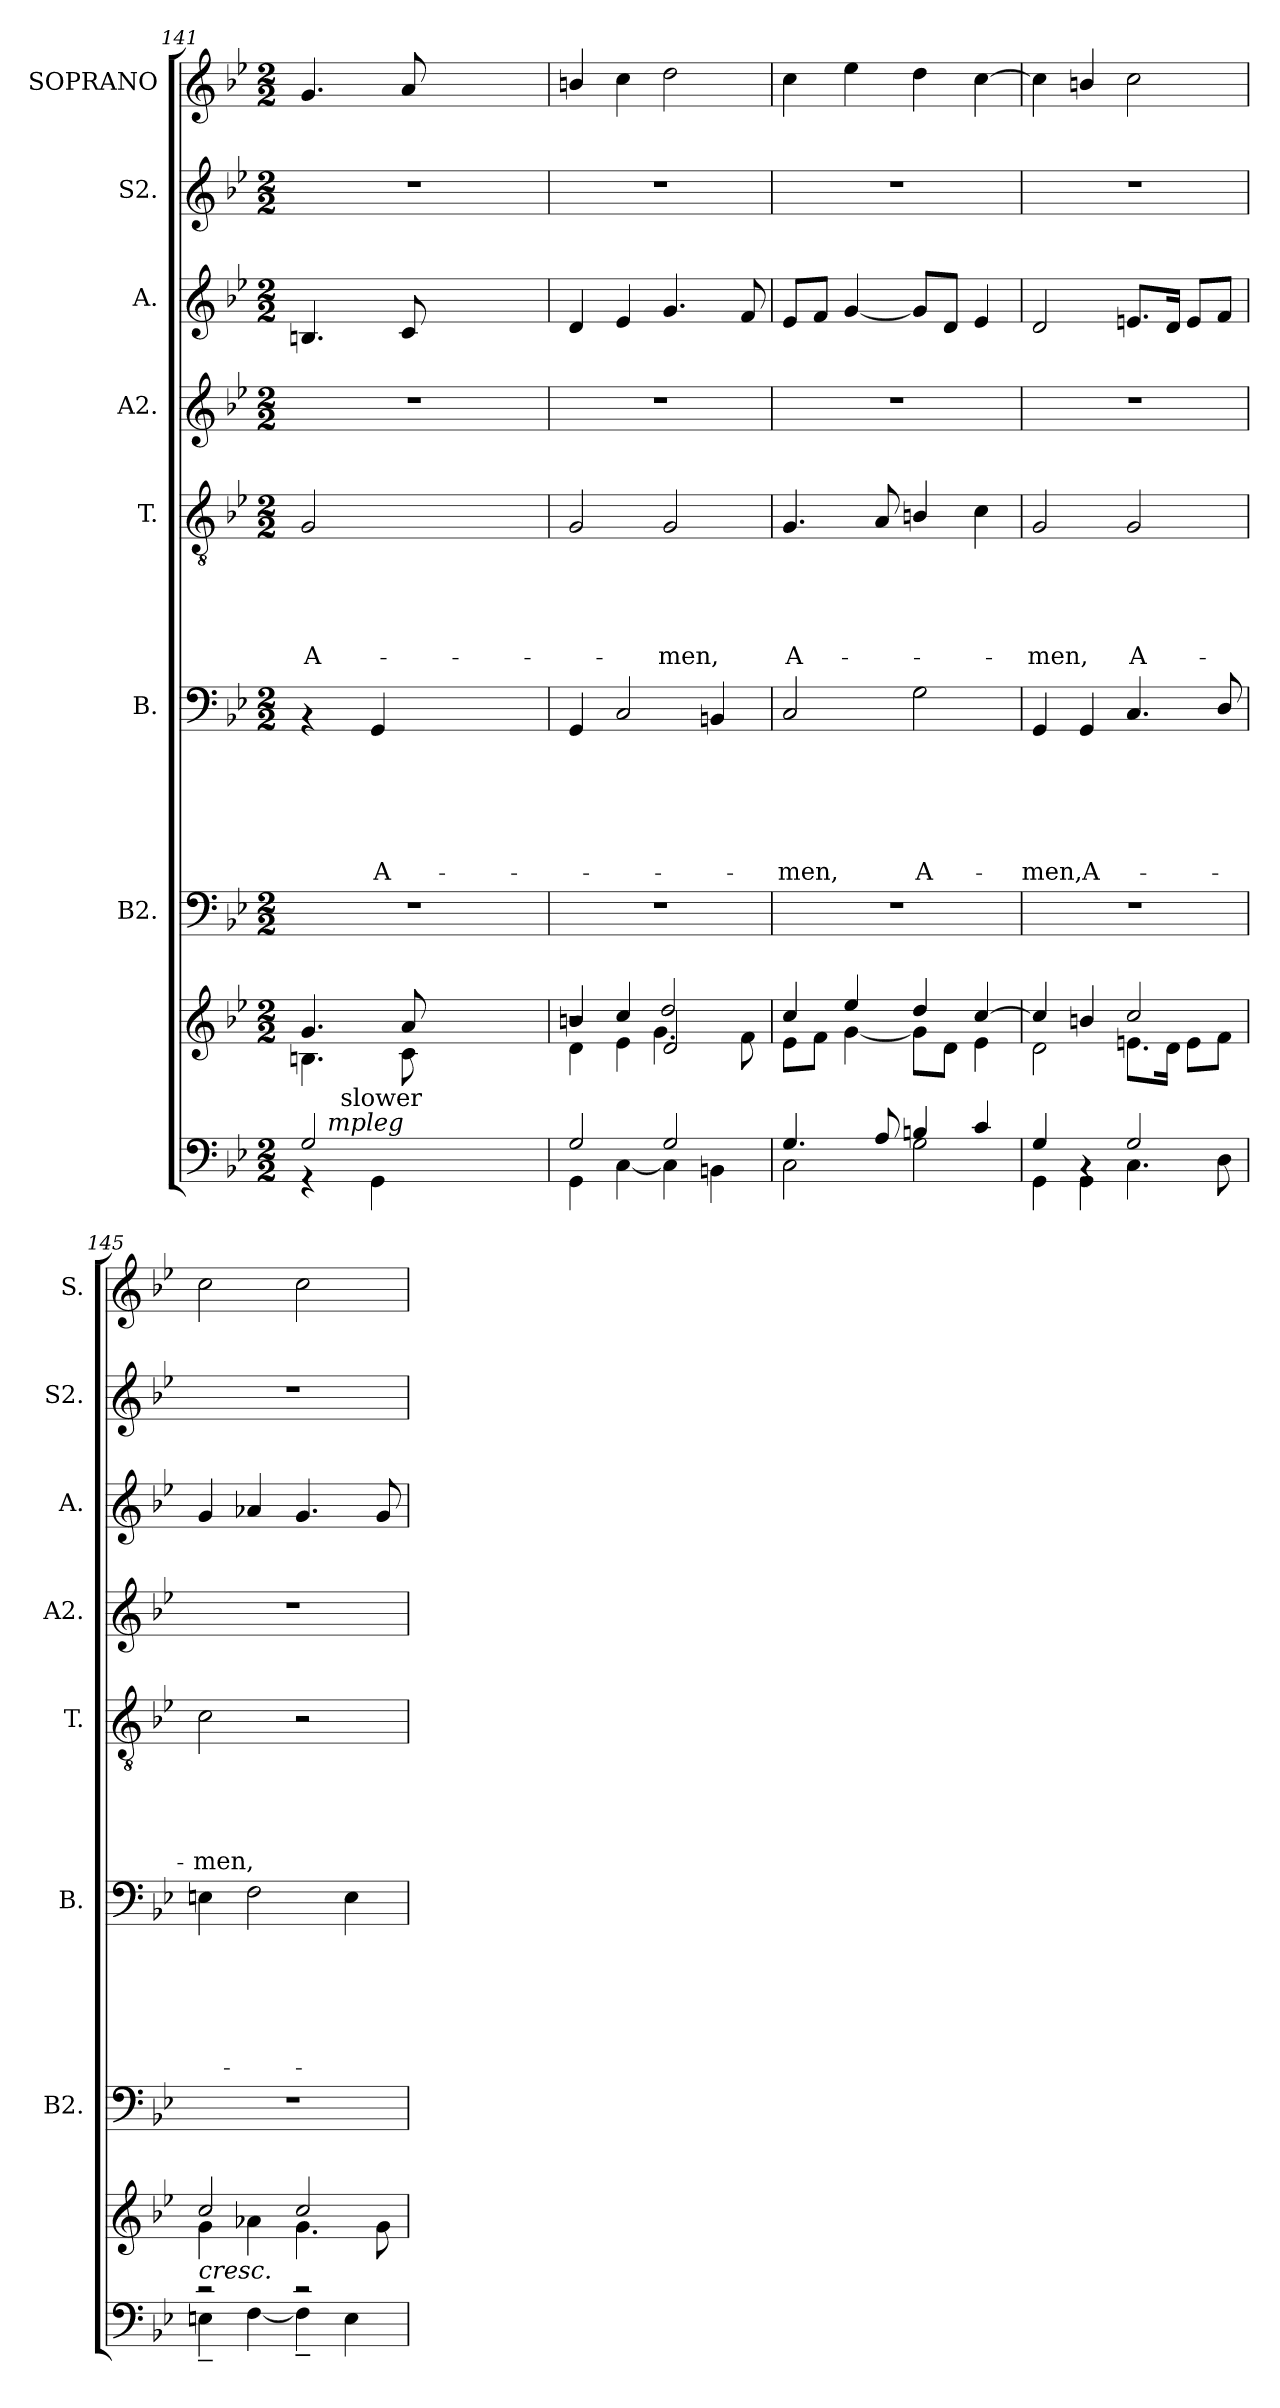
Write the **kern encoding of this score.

**kern	**kern	**kern	**kern	**text	**text	**text	**text	**text	**text	**kern	**text	**text	**text	**text	**text	**kern	**kern	**kern	**kern
*part9	*part8	*part7	*part6	*part6	*part6	*part6	*part6	*part6	*part6	*part5	*part5	*part5	*part5	*part5	*part5	*part4	*part3	*part2	*part1
*staff9	*staff8	*staff7	*staff6	*staff6	*staff6	*staff6	*staff6	*staff6	*staff6	*staff5	*staff5	*staff5	*staff5	*staff5	*staff5	*staff4	*staff3	*staff2	*staff1
*	*	*I"B2.	*I"B.	*	*	*	*	*	*	*I"T.	*	*	*	*	*	*I"A2.	*I"A.	*I"S2.	*I"SOPRANO
*	*	*I'B2.	*I'B.	*	*	*	*	*	*	*I'T.	*	*	*	*	*	*I'A2.	*I'A.	*I'S2.	*I'S.
*clefF4	*clefG2	*clefF4	*clefF4	*	*	*	*	*	*	*clefGv2	*	*	*	*	*	*clefG2	*clefG2	*clefG2	*clefG2
*k[b-e-]	*k[b-e-]	*k[b-e-]	*k[b-e-]	*	*	*	*	*	*	*k[b-e-]	*	*	*	*	*	*k[b-e-]	*k[b-e-]	*k[b-e-]	*k[b-e-]
*B-:	*B-:	*B-:	*B-:	*	*	*	*	*	*	*B-:	*	*	*	*	*	*B-:	*B-:	*B-:	*B-:
*M2/2	*M2/2	*M2/2	*M2/2	*	*	*	*	*	*	*M2/2	*	*	*	*	*	*M2/2	*M2/2	*M2/2	*M2/2
=141	=141	=141	=141	=141	=141	=141	=141	=141	=141	=141	=141	=141	=141	=141	=141	=141	=141	=141	=141
*^	*^	*	*	*	*	*	*	*	*	*	*	*	*	*	*	*	*	*	*
!	!	!	!	!	!	!	!	!	!	!	!	!	!	!	!	!	!LO:LY:b	!	!	!	!
*^	*^	*	*	*	*	*	*	*	*	*	*	*	*	*	*	*	*	*	*	*	*
4rFF	2G/	16.ryy	8ryy	4.g/	4.Bn\	1r	4rAA	.	.	.	.	.	.	2G/	.	.	.	.	A-	1r	4.Bn/	1r	4.g/
!	!	!LO:TX:a:i:t=mpleg	!	!	!	!	!	!	!	!	!	!	!	!	!	!	!	!	!	!	!	!	!
.	.	2ryy	.	.	.	.	.	.	.	.	.	.	.	.	.	.	.	.	.	.	.	.	.
!	!	!	!LO:TX:a:t=slower	!	!	!	!	!	!	!	!	!	!	!	!	!	!	!	!	!	!	!	!
.	.	.	2..ryy	.	.	.	.	.	.	.	.	.	.	.	.	.	.	.	.	.	.	.	.
!	!	!	!	!	!	!	!	!	!	!	!	!	!LO:LY:b	!	!	!	!	!	!	!	!	!	!
4GG\	.	.	.	.	.	.	4GG/	.	.	.	.	.	A-	.	.	.	.	.	.	.	.	.	.
.	.	.	.	8a/	8c\	.	.	.	.	.	.	.	.	.	.	.	.	.	.	.	8c/	.	8a/
2ryy	2ryy	.	.	2ryy	2ryy	.	2ryy	.	.	.	.	.	.	2ryy	.	.	.	.	.	.	2ryy	.	2ryy
.	.	4ryy	.	.	.	.	.	.	.	.	.	.	.	.	.	.	.	.	.	.	.	.	.
.	.	8ryy	.	.	.	.	.	.	.	.	.	.	.	.	.	.	.	.	.	.	.	.	.
.	.	32ryy	.	.	.	.	.	.	.	.	.	.	.	.	.	.	.	.	.	.	.	.	.
*	*v	*v	*v	*	*	*	*	*	*	*	*	*	*	*	*	*	*	*	*	*	*	*	*
!!LO:PB:g=z
=142	=142	=142	=142	=142	=142	=142	=142	=142	=142	=142	=142	=142	=142	=142	=142	=142	=142	=142	=142	=142	=142
*	*	*	*^	*	*	*	*	*	*	*	*	*	*	*	*	*	*	*	*	*	*
2G/	4GG\	4bn/	4d\	2r	1r	4GG/	.	.	.	.	.	.	2G/	.	.	.	.	.	1r	4d/	1r	4bn/
.	[<4C\	4cc/	4e-\	.	.	2C/	.	.	.	.	.	.	.	.	.	.	.	.	.	4e-/	.	4cc\
!	!	!	!	!	!	!	!	!	!	!	!	!	!	!	!	!	!	!LO:LY:b	!	!	!	!
2G/	4C\]	2d/	4.g\	2dd/	.	.	.	.	.	.	.	.	2G/	.	.	.	.	-men,	.	4.g/	.	2dd\
.	4BBn\	.	.	.	.	4BBn/	.	.	.	.	.	.	.	.	.	.	.	.	.	.	.	.
.	.	.	8f\	.	.	.	.	.	.	.	.	.	.	.	.	.	.	.	.	8f/	.	.
*	*	*	*v	*v	*	*	*	*	*	*	*	*	*	*	*	*	*	*	*	*	*	*
=143	=143	=143	=143	=143	=143	=143	=143	=143	=143	=143	=143	=143	=143	=143	=143	=143	=143	=143	=143	=143	=143
!	!	!	!	!	!	!	!	!	!	!	!LO:LY:b	!	!	!	!	!	!LO:LY:b	!	!	!	!
4.G/	2C\	4cc/	8e-\L	1r	2C/	.	.	.	.	.	-men,	4.G/	.	.	.	.	A-	1r	8e-/L	1r	4cc\
.	.	.	8f\J	.	.	.	.	.	.	.	.	.	.	.	.	.	.	.	8f/J	.	.
.	.	4ee-/	[<4g\	.	.	.	.	.	.	.	.	.	.	.	.	.	.	.	[<4g/	.	4ee-\
8A/	.	.	.	.	.	.	.	.	.	.	.	8A/	.	.	.	.	.	.	.	.	.
!	!	!	!	!	!	!	!	!	!	!	!LO:LY:b	!	!	!	!	!	!	!	!	!	!
4Bn/	2G\	4dd/	8g\L]	.	2G\	.	.	.	.	.	A-	4Bn/	.	.	.	.	.	.	8g/L]	.	4dd\
.	.	.	8d\J	.	.	.	.	.	.	.	.	.	.	.	.	.	.	.	8d/J	.	.
4c/	.	[>4cc/	4e-\	.	.	.	.	.	.	.	.	4c\	.	.	.	.	.	.	4e-/	.	[>4cc\
=144	=144	=144	=144	=144	=144	=144	=144	=144	=144	=144	=144	=144	=144	=144	=144	=144	=144	=144	=144	=144	=144
!	!	!	!	!	!	!	!	!	!	!	!LO:LY:b	!	!	!	!	!	!LO:LY:b	!	!	!	!
4G/	4GG\	4cc/]	2d\	1r	4GG/	.	.	.	.	.	-men,	2G/	.	.	.	.	-men,	1r	2d/	1r	4cc\]
!	!	!	!	!	!	!	!	!	!	!	!LO:LY:b	!	!	!	!	!	!	!	!	!	!
4rAA	4GG\	4bn/	.	.	4GG/	.	.	.	.	.	A-	.	.	.	.	.	.	.	.	.	4bn/
!	!	!	!	!	!	!	!	!	!	!	!	!	!	!	!	!	!LO:LY:b	!	!	!	!
2G/	4.C\	2cc/	8.en\L	.	4.C/	.	.	.	.	.	.	2G/	.	.	.	.	A-	.	8.en/L	.	2cc\
.	.	.	16d\Jk	.	.	.	.	.	.	.	.	.	.	.	.	.	.	.	16d/Jk	.	.
.	.	.	8e\L	.	.	.	.	.	.	.	.	.	.	.	.	.	.	.	8e/L	.	.
.	8D\	.	8f\J	.	8D/	.	.	.	.	.	.	.	.	.	.	.	.	.	8f/J	.	.
=145	=145	=145	=145	=145	=145	=145	=145	=145	=145	=145	=145	=145	=145	=145	=145	=145	=145	=145	=145	=145	=145
!LO:TX:a:i:t=cresc.	!	!	!	!	!	!	!	!	!	!	!	!	!	!	!	!	!	!	!	!	!
!	!	!	!	!	!	!	!	!	!	!	!	!	!	!	!	!	!LO:LY:b	!	!	!	!
2rc	4En~<\	2cc/	4g\	1r	4En\	.	.	.	.	.	.	2c\	.	.	.	.	-men,	1r	4g/	1r	2cc\
.	[<4F\	.	4a-X\	.	2F\	.	.	.	.	.	.	.	.	.	.	.	.	.	4a-X/	.	.
2rc	4F~<\]	2cc/	4.g\	.	.	.	.	.	.	.	.	2r	.	.	.	.	.	.	4.g/	.	2cc\
.	4E\	.	.	.	4E\	.	.	.	.	.	.	.	.	.	.	.	.	.	.	.	.
.	.	.	8g\	.	.	.	.	.	.	.	.	.	.	.	.	.	.	.	8g/	.	.
*v	*v	*	*	*	*	*	*	*	*	*	*	*	*	*	*	*	*	*	*	*	*
*	*v	*v	*	*	*	*	*	*	*	*	*	*	*	*	*	*	*	*	*	*
=	=	=	=	=	=	=	=	=	=	=	=	=	=	=	=	=	=	=	=
*-	*-	*-	*-	*-	*-	*-	*-	*-	*-	*-	*-	*-	*-	*-	*-	*-	*-	*-	*-
